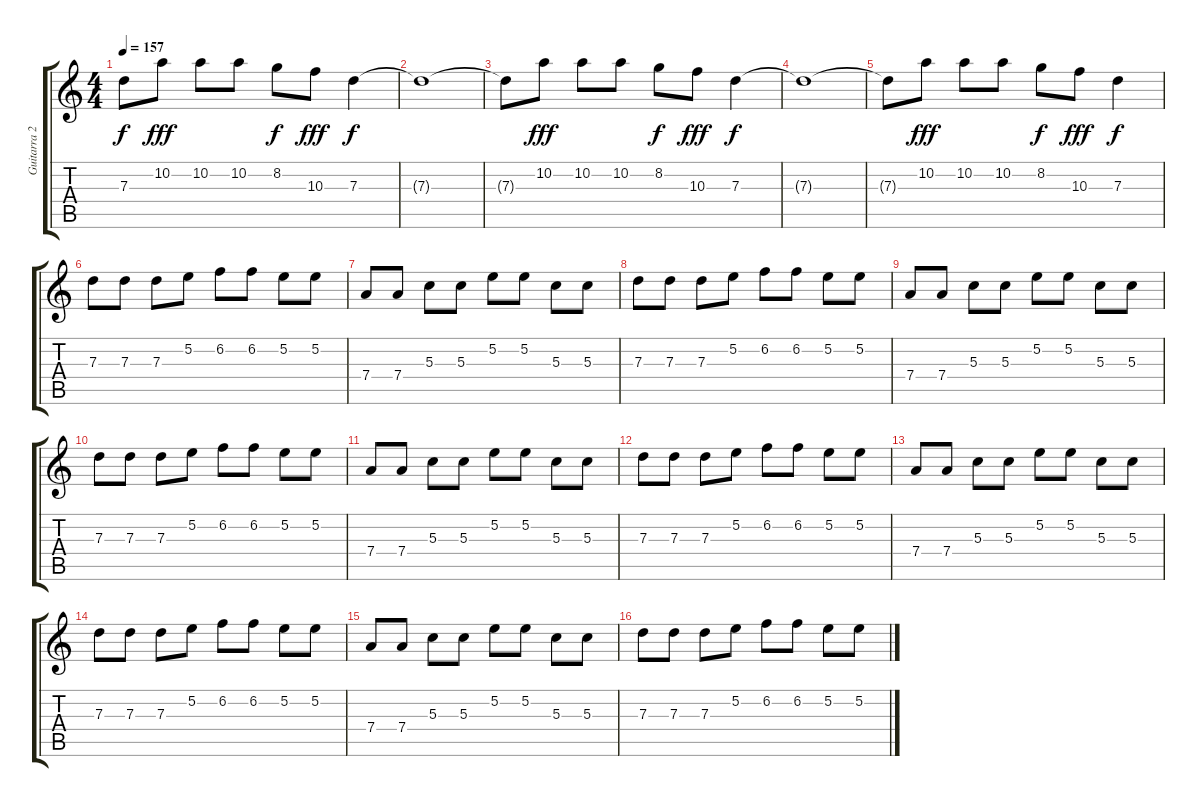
\track ("Guitarra 2 - Erik" "Guitarra 2") {instrument distortionguitar}
\staff {score tabs}
\tuning (E4 B3 G3 D3 A2 E2) {hide}
\ts (4 4)
\tempo 157
\clef g2
\ks c
7.3{t}.8{dy f} 10.2.8{dy fff} 10.2.8 10.2.8 8.2.8{dy f} 10.3.8{dy fff} 7.3.4{dy f} |
7.3{t}.1 |
7.3{t}.8 10.2.8{dy fff} 10.2.8 10.2.8 8.2.8{dy f} 10.3.8{dy fff} 7.3.4{dy f} |
7.3{t}.1 |
7.3{t}.8 10.2.8{dy fff} 10.2.8 10.2.8 8.2.8{dy f} 10.3.8{dy fff} 7.3.4{dy f} |
7.3.8 7.3.8 7.3.8 5.2.8 6.2.8 6.2.8 5.2.8 5.2.8 |
7.4.8 7.4.8 5.3.8 5.3.8 5.2.8 5.2.8 5.3.8 5.3.8 |
7.3.8 7.3.8 7.3.8 5.2.8 6.2.8 6.2.8 5.2.8 5.2.8 |
7.4.8 7.4.8 5.3.8 5.3.8 5.2.8 5.2.8 5.3.8 5.3.8 |
7.3.8 7.3.8 7.3.8 5.2.8 6.2.8 6.2.8 5.2.8 5.2.8 |
7.4.8 7.4.8 5.3.8 5.3.8 5.2.8 5.2.8 5.3.8 5.3.8 |
7.3.8 7.3.8 7.3.8 5.2.8 6.2.8 6.2.8 5.2.8 5.2.8 |
7.4.8 7.4.8 5.3.8 5.3.8 5.2.8 5.2.8 5.3.8 5.3.8 |
7.3.8 7.3.8 7.3.8 5.2.8 6.2.8 6.2.8 5.2.8 5.2.8 |
7.4.8 7.4.8 5.3.8 5.3.8 5.2.8 5.2.8 5.3.8 5.3.8 |
7.3.8 7.3.8 7.3.8 5.2.8 6.2.8 6.2.8 5.2.8 5.2.8
